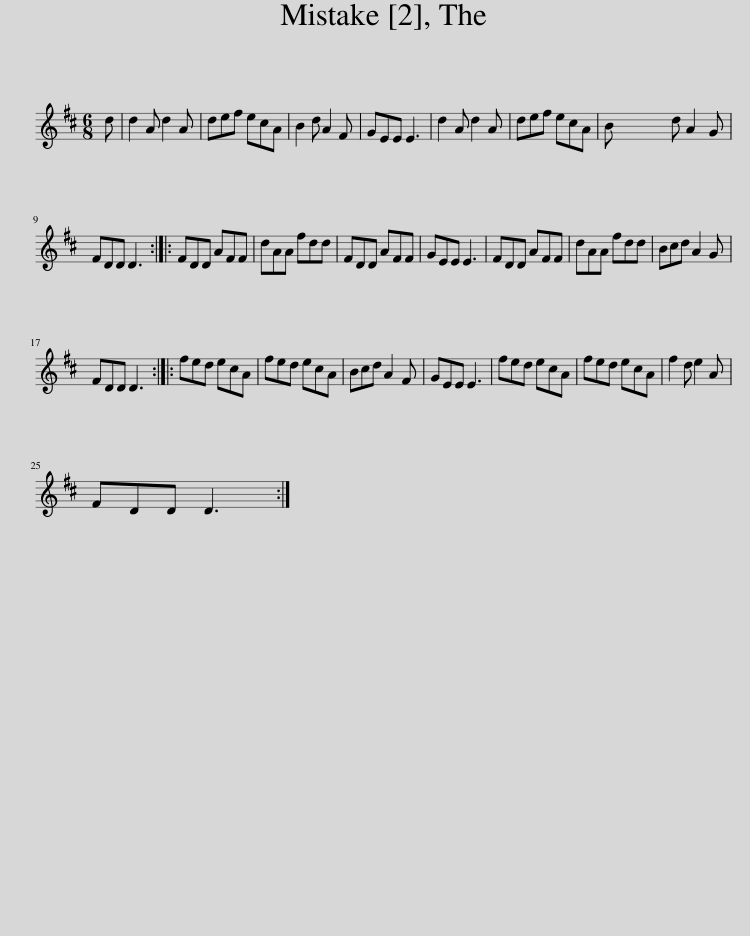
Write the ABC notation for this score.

X:1
L:1/8
M:6/8
I:linebreak $
K:D
V:1 treble
V:1
 d | d2 A d2 A | def ecA | B2 d A2 F | GEE E3 | %5
 d2 A d2 A | def ecA | B x22 d A2 G |$ FDD D3 :: FDD AFF | %10
 dAA fdd | FDD AFF | GEE E3 | FDD AFF | dAA fdd | %15
 Bcd A2 G |$ FDD D3 :: fed ecA | fed ecA | Bcd A2 F | %20
 GEE E3 | fed ecA | fed ecA | f2 d e2 A |$ FDD D3 :| %25
